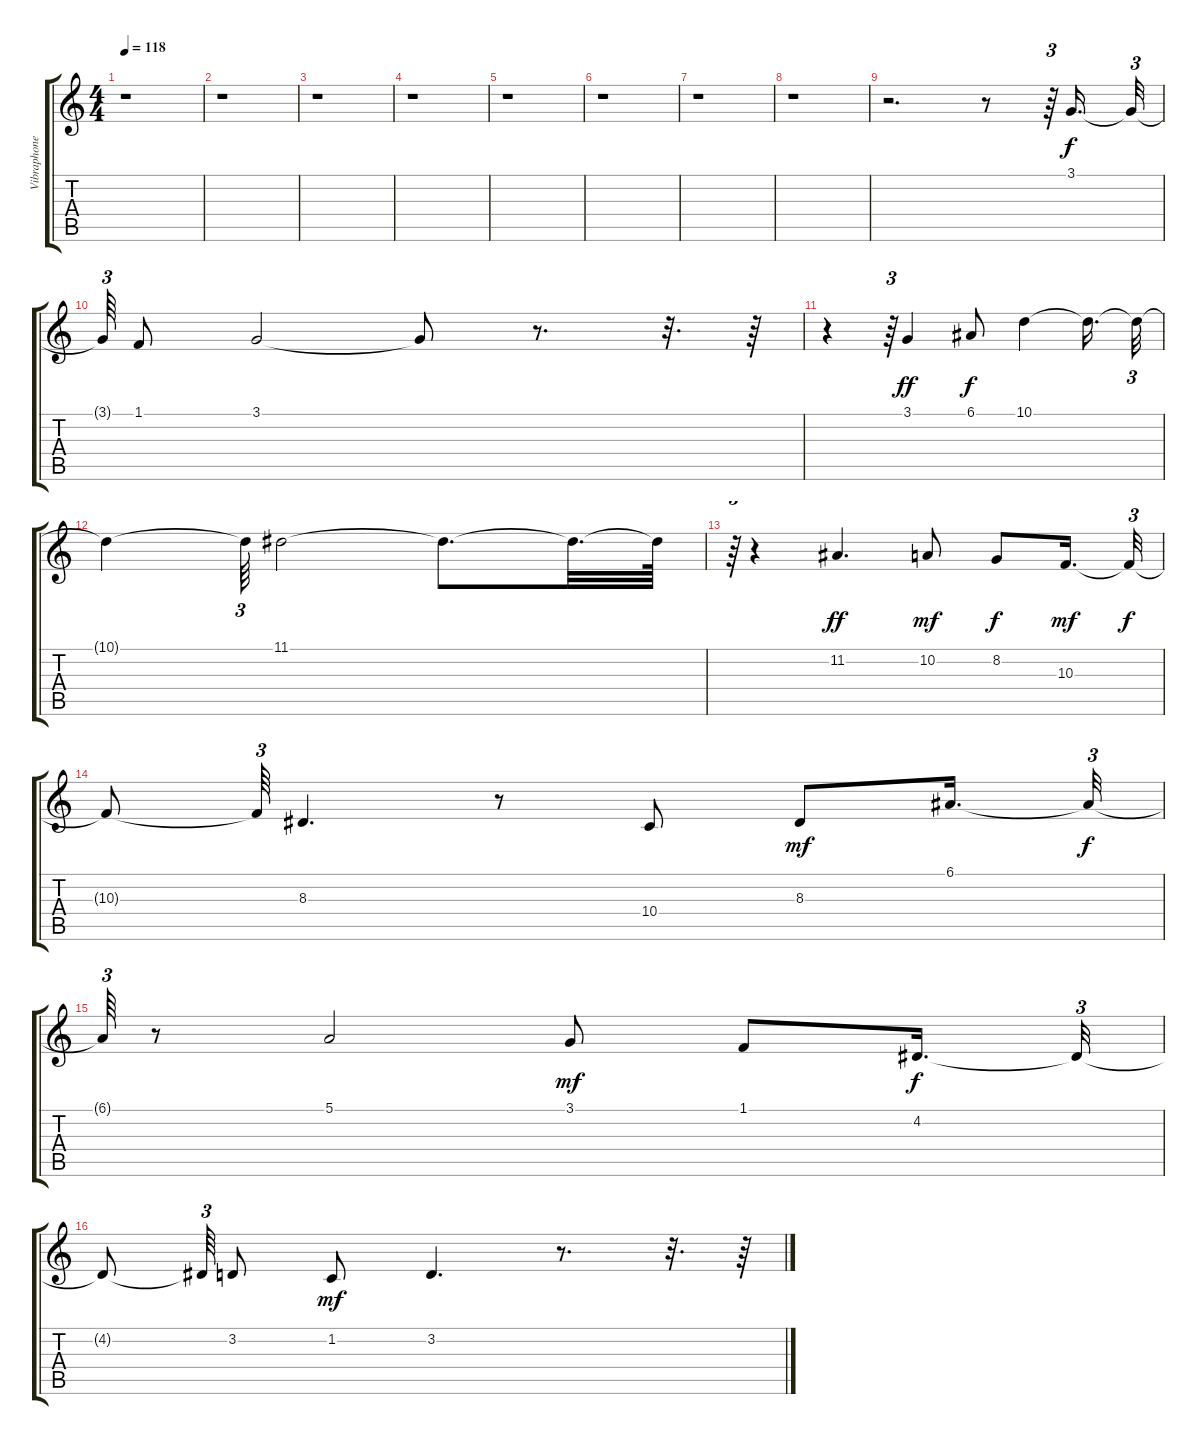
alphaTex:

\track ("Vibraphone" "Vibraphone") {instrument vibraphone}
\staff {score tabs}
\tuning (E4 B3 G3 D3 A2 E2) {hide}
\ts (4 4)
\tempo 118
\clef g2
\ks c
r.1{dy f} |
r.1 |
r.1 |
r.1 |
r.1 |
r.1 |
r.1 |
r.1 |
r.2{d} r.8 r.64{tu (3 2)} 3.1.16{d} 3.1{t}.32{tu (3 2)} |
3.1{t}.64{tu (3 2)} 1.1.8 3.1.2 3.1{t}.8 r.8{d} r.32{d} r.64 |
r.4 r.64{tu (3 2)} 3.1.4{dy ff} 6.1.8{dy f} 10.1.4 10.1{t}.16{d} 10.1{t}.32{tu (3 2)} |
10.1{t}.4 10.1{t}.64{tu (3 2)} 11.1.2 11.1{t}.8{d} 11.1{t}.32{d} 11.1{t}.64 |
r.64{tu (3 2)} r.4 11.2.4{d dy ff} 10.2.8{dy mf} 8.2.8{dy f} 10.3.16{d dy mf} 10.3{t}.32{tu (3 2) dy f} |
10.3{t}.8 10.3{t}.64{tu (3 2)} 8.3.4{d} r.8 10.4.8 8.3.8{dy mf} 6.1.16{d} 6.1{t}.32{tu (3 2) dy f} |
6.1{t}.64{tu (3 2)} r.8 5.1.2 3.1.8{dy mf} 1.1.8 4.2.16{d dy f} 4.2{t}.32{tu (3 2)} |
4.2{t}.8 4.2{t}.64{tu (3 2)} 3.2.8 1.2.8{dy mf} 3.2.4{d} r.8{d} r.32{d} r.64
